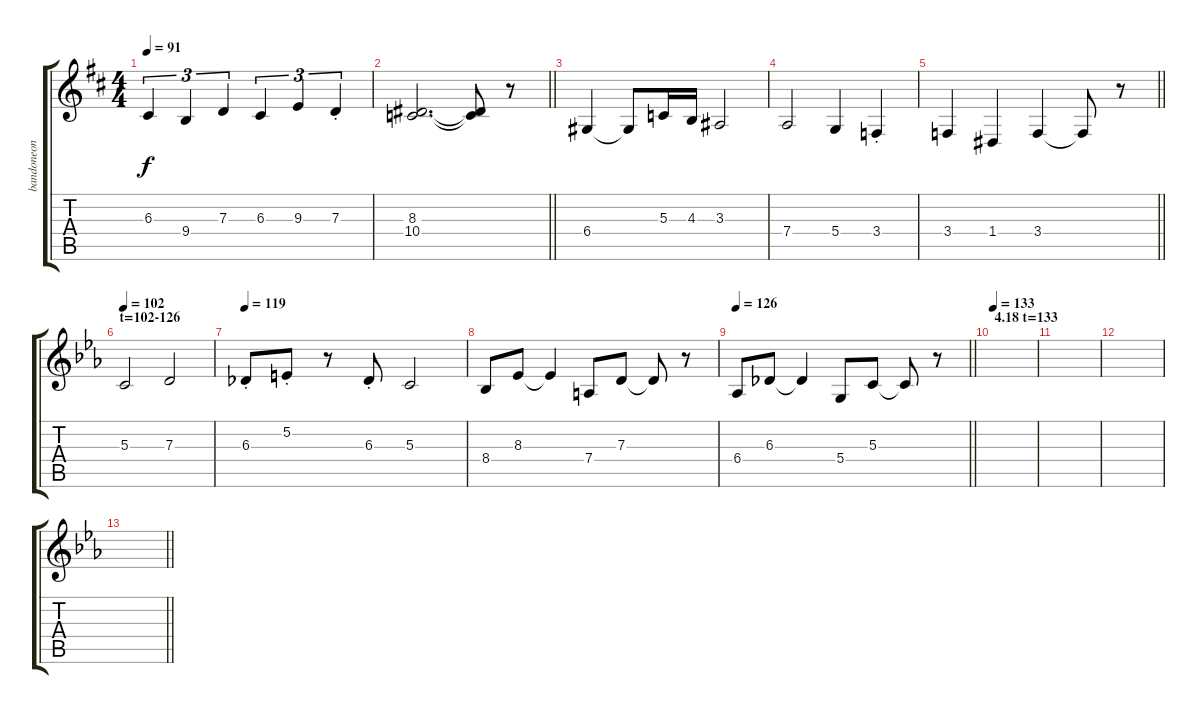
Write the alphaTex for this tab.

\track ("bandoneon 2" "bandoneon ") {instrument accordion}
\staff {score tabs}
\tuning (E4 B3 G3 D3 A2 E2) {hide}
\ts (4 4)
\tempo 91
\clef g2
\ks d
6.3.4{tu (3 2) dy f} 9.4.4{tu (3 2)} 7.3.4{tu (3 2)} 6.3.4{tu (3 2)} 9.3.4{tu (3 2)} 7.3{st}.4{tu (3 2)} |
\barLineRight lightlight
(8.3 10.4).2{d} (8.3{t} 10.4{t}).8 r.8 |
6.4.4 6.4{t}.8 5.3.16 4.3.16 3.3.2 |
7.4.2 5.4.4 3.4{st}.4 |
\barLineRight lightlight
3.4.4 1.4.4 3.4.4 3.4{t}.8 r.8 |
\section ("" "t=102-126")
\tempo 102
\ks eb
5.3.2 7.3.2 |
\tempo 119
6.3{st}.8 5.2{st}.8 r.8 6.3{st}.8 5.3.2 |
8.4.8 8.3.8 8.3{t}.4 7.4.8 7.3.8 7.3{t}.8 r.8 |
\tempo 126
\barLineRight lightlight
6.4.8 6.3.8 6.3{t}.4 5.4.8 5.3.8 5.3{t}.8 r.8 |
\section ("" "4.18 t=133")
\tempo 133
|
|
|
\barLineRight lightlight
